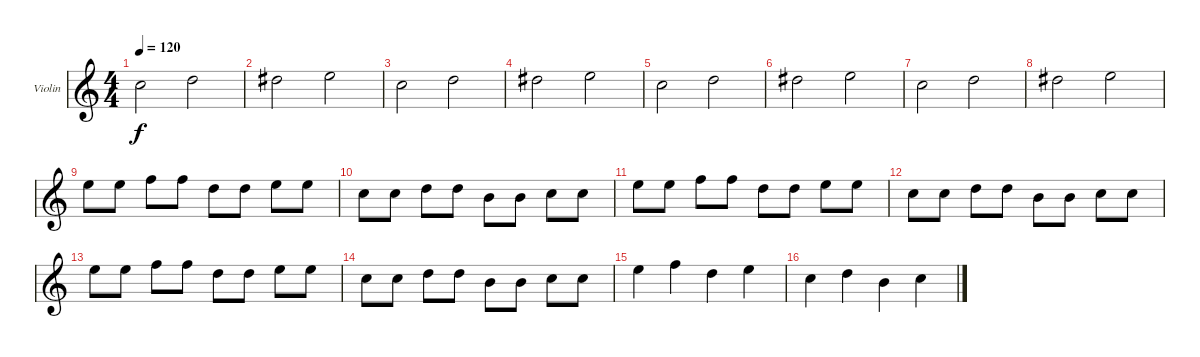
\defaultSystemsLayout 4
\bracketExtendMode groupsimilarinstruments
\firstSystemTrackNameOrientation horizontal
\otherSystemsTrackNameOrientation horizontal
\track ("Violin 1" "Violin") {instrument violin}
\staff {score}
\tuning (E5 A4 D4 G3)
\ts (4 4)
\tempo 120
\clef g2
\ks c
3.2.2{dy f instrument violin} 5.2.2 |
6.2.2 7.2.2 |
3.2.2 5.2.2 |
6.2.2 7.2.2 |
3.2.2 5.2.2 |
6.2.2 7.2.2 |
3.2.2 5.2.2 |
6.2.2 7.2.2 |
7.2.8 7.2.8 8.2.8 8.2.8 5.2.8 5.2.8 7.2.8 7.2.8 |
3.2.8 3.2.8 5.2.8 5.2.8 2.2.8 2.2.8 3.2.8 3.2.8 |
7.2.8 7.2.8 8.2.8 8.2.8 5.2.8 5.2.8 7.2.8 7.2.8 |
3.2.8 3.2.8 5.2.8 5.2.8 2.2.8 2.2.8 3.2.8 3.2.8 |
7.2.8 7.2.8 8.2.8 8.2.8 5.2.8 5.2.8 7.2.8 7.2.8 |
3.2.8 3.2.8 5.2.8 5.2.8 2.2.8 2.2.8 3.2.8 3.2.8 |
7.2.4 8.2.4 5.2.4 7.2.4 |
3.2.4 5.2.4 2.2.4 3.2.4
